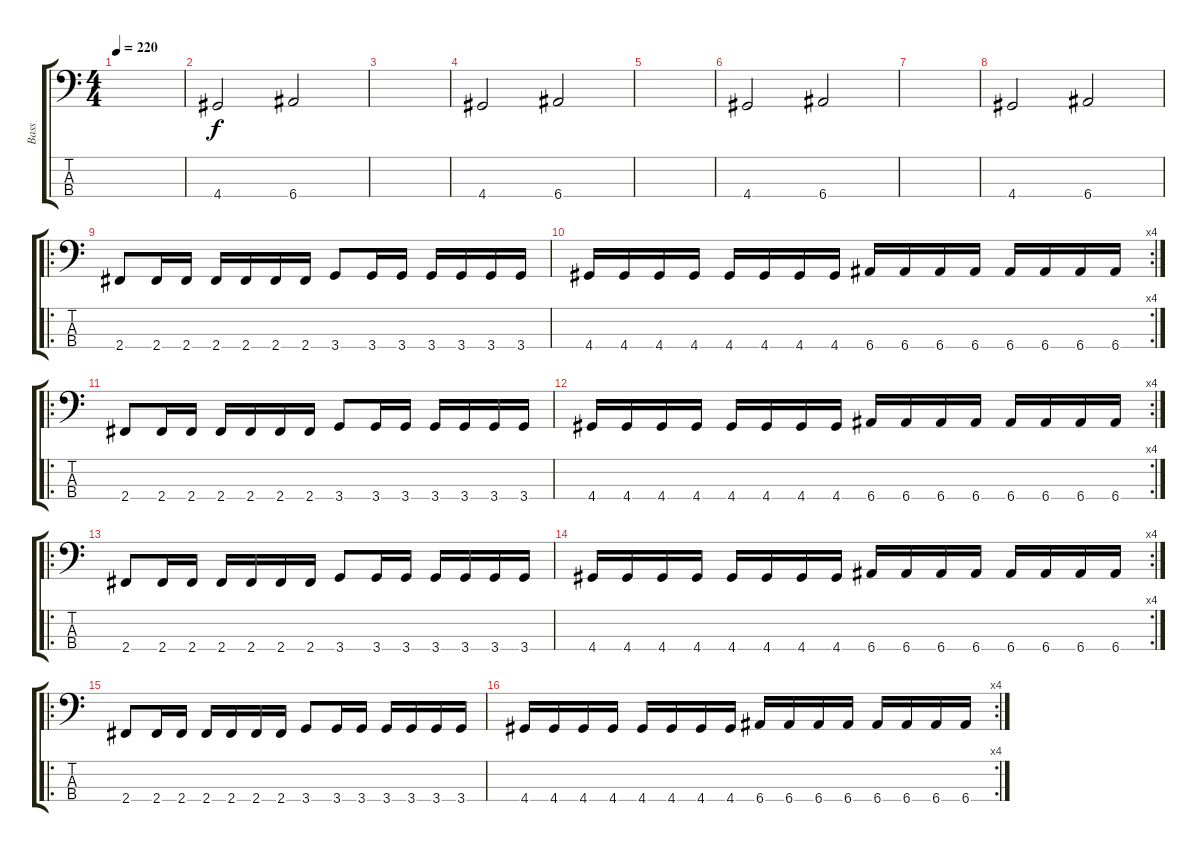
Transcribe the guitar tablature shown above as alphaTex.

\track ("Bass" "Bass") {instrument electricbassfinger}
\staff {score tabs}
\tuning (G2 D2 A1 E1) {hide}
\ts (4 4)
\tempo 220
\clef f4
\ks c
|
4.4.2 6.4.2 |
|
4.4.2 6.4.2 |
|
4.4.2 6.4.2 |
|
4.4.2 6.4.2 |
\ro
2.4.8 2.4.16 2.4.16 2.4.16 2.4.16 2.4.16 2.4.16 3.4.8 3.4.16 3.4.16 3.4.16 3.4.16 3.4.16 3.4.16 |
\rc 4
4.4.16 4.4.16 4.4.16 4.4.16 4.4.16 4.4.16 4.4.16 4.4.16 6.4.16 6.4.16 6.4.16 6.4.16 6.4.16 6.4.16 6.4.16 6.4.16 |
\ro
2.4.8 2.4.16 2.4.16 2.4.16 2.4.16 2.4.16 2.4.16 3.4.8 3.4.16 3.4.16 3.4.16 3.4.16 3.4.16 3.4.16 |
\rc 4
4.4.16 4.4.16 4.4.16 4.4.16 4.4.16 4.4.16 4.4.16 4.4.16 6.4.16 6.4.16 6.4.16 6.4.16 6.4.16 6.4.16 6.4.16 6.4.16 |
\ro
2.4.8 2.4.16 2.4.16 2.4.16 2.4.16 2.4.16 2.4.16 3.4.8 3.4.16 3.4.16 3.4.16 3.4.16 3.4.16 3.4.16 |
\rc 4
4.4.16 4.4.16 4.4.16 4.4.16 4.4.16 4.4.16 4.4.16 4.4.16 6.4.16 6.4.16 6.4.16 6.4.16 6.4.16 6.4.16 6.4.16 6.4.16 |
\ro
2.4.8 2.4.16 2.4.16 2.4.16 2.4.16 2.4.16 2.4.16 3.4.8 3.4.16 3.4.16 3.4.16 3.4.16 3.4.16 3.4.16 |
\rc 4
4.4.16 4.4.16 4.4.16 4.4.16 4.4.16 4.4.16 4.4.16 4.4.16 6.4.16 6.4.16 6.4.16 6.4.16 6.4.16 6.4.16 6.4.16 6.4.16
